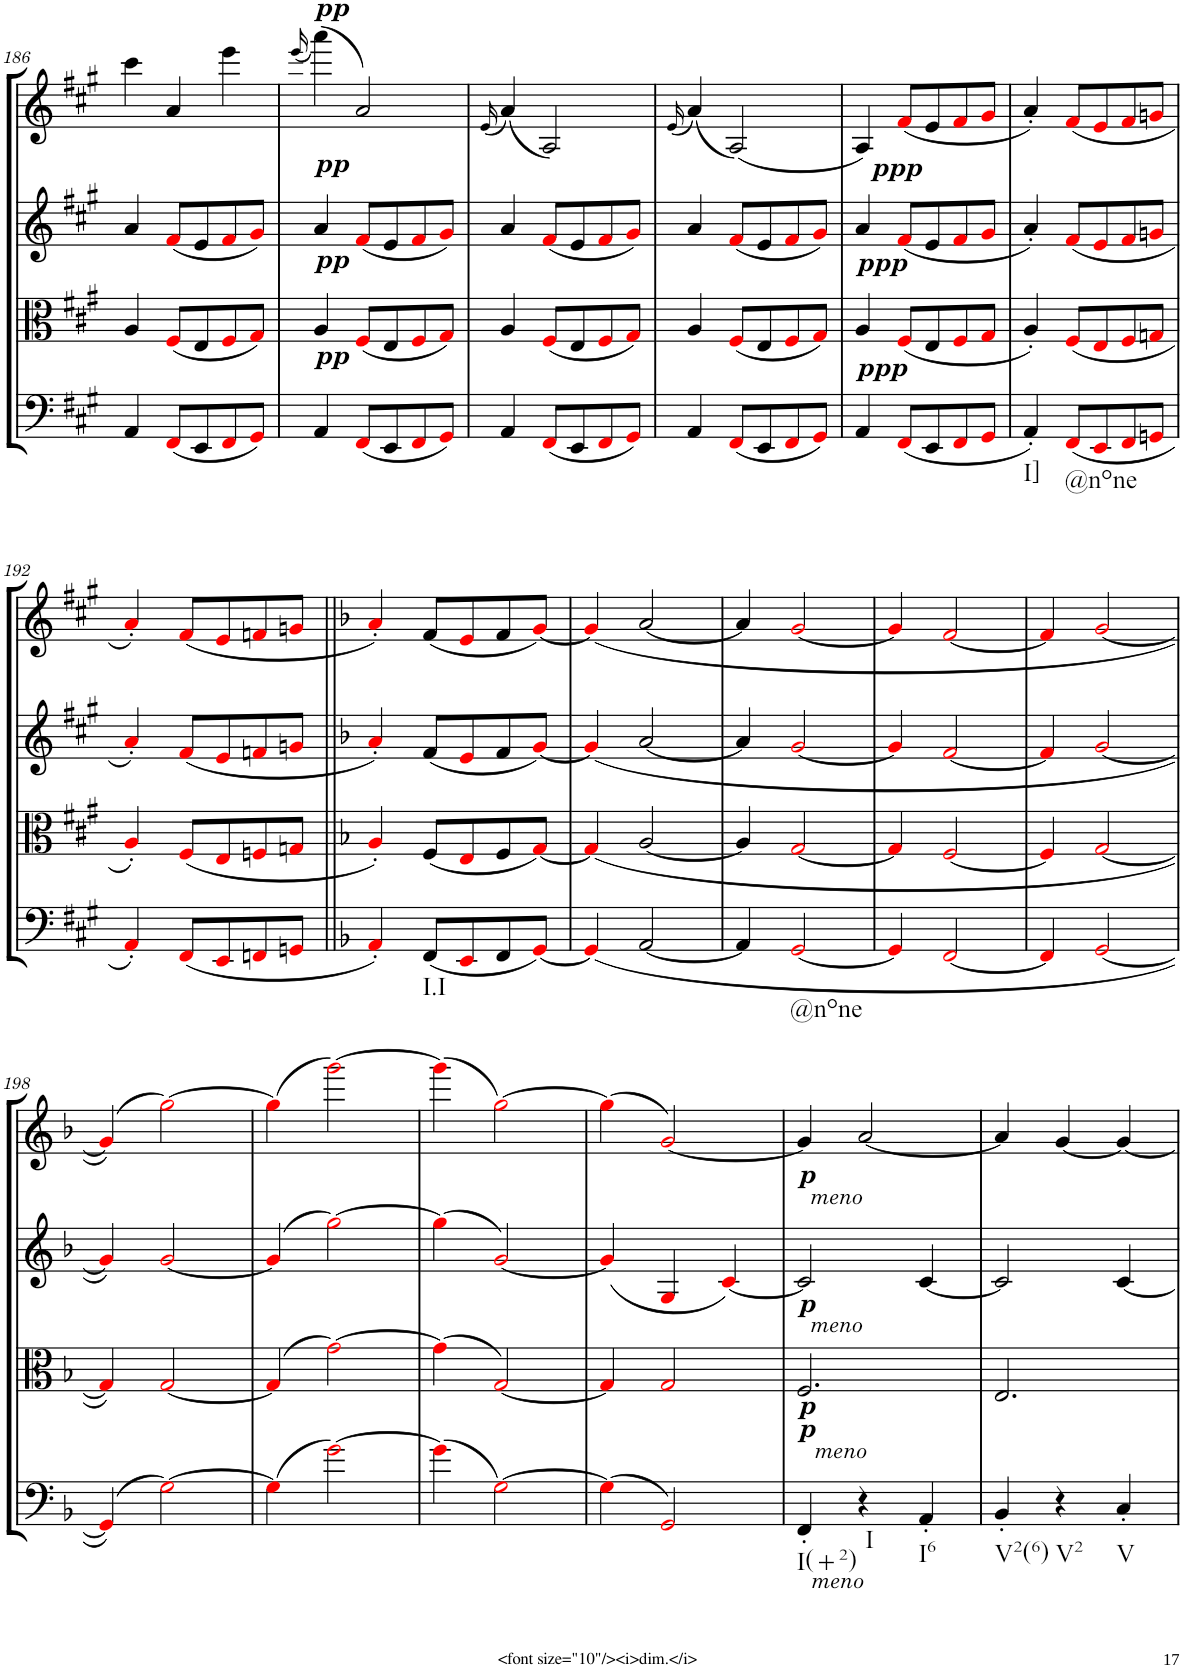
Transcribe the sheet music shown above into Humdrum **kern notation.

**kern	**kern	**kern	**kern
*part4	*part3	*part2	*part1
*staff4	*staff3	*staff2	*staff1
*I"Cello	*I"Viola	*I"2nd Violin	*I"1st Violin
*	*I'Vla	*I'Vln	*I'Vln
!!LO:PB:g=z
*clefF4	*clefC3	*clefG2	*clefG2
*k[f#c#g#]	*k[f#c#g#]	*k[f#c#g#]	*k[f#c#g#]
*A:	*A:	*A:	*A:
*M3/4	*M3/4	*M3/4	*M3/4
=186	=186	=186	=186
4AA/	4A/	4a/	4ccc#\
(8FF#i/L	(8F#i/L	(8f#i/L	4a/
8EE/	8E/	8e/	.
8FF#i/	8F#i/	8f#i/	4eee\
8GG#i/J)	8G#i/J)	8g#i/J)	.
=187	=187	=187	=187
.	.	.	(16qeee/
!	!	!	!LO:TX:a:Bi:t=pp
!	!	!LO:TX:a:Bi:t=pp	!
!	!LO:TX:a:Bi:t=pp	!	!
!LO:TX:a:Bi:t=pp	!	!	!
4AA/	4A/	4a/	(4aaa\)
(8FF#i/L	(8F#i/L	(8f#i/L	2a/)
8EE/	8E/	8e/	.
8FF#i/	8F#i/	8f#i/	.
8GG#i/J)	8G#i/J)	8g#i/J)	.
=188	=188	=188	=188
.	.	.	(16qe/
4AA/	4A/	4a/	(4a/)
(8FF#i/L	(8F#i/L	(8f#i/L	2A/)
8EE/	8E/	8e/	.
8FF#i/	8F#i/	8f#i/	.
8GG#i/J)	8G#i/J)	8g#i/J)	.
=189	=189	=189	=189
.	.	.	(16qe/
4AA/	4A/	4a/	(4a/)
(8FF#i/L	(8F#i/L	(8f#i/L	(2A/)
8EE/	8E/	8e/	.
8FF#i/	8F#i/	8f#i/	.
8GG#i/J)	8G#i/J)	8g#i/J)	.
=190	=190	=190	=190
!	!	!LO:TX:a:Bi:t=ppp	!
!	!	!LO:TX:b:Bi:t=ppp	!
!LO:TX:a:Bi:t=ppp	!	!	!
4AA/	4A/	4a/	4A/)
(8FF#i/L	(8F#i/L	(8f#i/L	(8f#i/L
8EE/	8E/	8e/	8e/
8FF#i/	8F#i/	8f#i/	8f#i/
8GG#i/J	8G#i/J	8g#i/J	8g#i/J
=191	=191	=191	=191
!LO:TX:b:t=I]	!	!	!
4AA'/)	4A'/)	4a'/)	4a'/)
!LO:TX:b:t=@none	!	!	!
(8FF#i/L	(8F#i/L	(8f#i/L	(8f#i/L
8EEi/	8Ei/	8ei/	8ei/
8FF#i/	8F#i/	8f#i/	8f#i/
8GGni/J	8Gni/J	8gni/J	8gni/J
!!LO:LB:g=z
=192	=192	=192	=192
4AA'i/)	4A'i/)	4a'i/)	4a'i/)
(8FF#i/L	(8F#i/L	(8f#i/L	(8f#i/L
8EEi/	8Ei/	8ei/	8ei/
8FFni/	8Fni/	8fni/	8fni/
8GGni/J	8Gni/J	8gni/J	8gni/J
=193||	=193||	=193||	=193||
*k[b-]	*k[b-]	*k[b-]	*k[b-]
*F:	*F:	*F:	*F:
4AA'i/)	4A'i/)	4a'i/)	4a'i/)
!LO:TX:b:t=I.I	!	!	!
(8FF/L	(8F/L	(8f/L	(8f/L
8EEi/	8Ei/	8ei/	8ei/
8FF/	8F/	8f/	8f/
[8GGi/J)	[8Gi/J)	[8gi/J)	[8gi/J)
=194	=194	=194	=194
(4GGi/]	(4Gi/]	(4gi/]	(4gi/]
[2AA/	[2A/	[2a/	[2a/
=195	=195	=195	=195
4AA/]	4A/]	4a/]	4a/]
!LO:TX:b:t=@none	!	!	!
[2GGi/	[2Gi/	[2gi/	[2gi/
=196	=196	=196	=196
4GGi/]	4Gi/]	4gi/]	4gi/]
[2FFi/	[2Fi/	[2fi/	[2fi/
=197	=197	=197	=197
4FFi/]	4Fi/]	4fi/]	4fi/]
[2GGi/	[2Gi/	[2gi/	[2gi/
!!LO:LB:g=z
=198	=198	=198	=198
(4GGi/])	4Gi/])	4gi/])	(4gi/])
[2Gi\)	[2Gi/	[2gi/	[2ggi\)
=199	=199	=199	=199
(4Gi\]	(4Gi/]	(4gi/]	(4ggi\]
[2gi\)	[2gi\)	[2ggi\)	[2gggi\)
=200	=200	=200	=200
(4gi\]	(4gi\]	(4ggi\]	(4gggi\]
[2Gi\)	[2Gi/)	[2gi/)	[2ggi\)
=201	=201	=201	=201
(4Gi\]	4Gi/]	(4gi/]	(4ggi\]
2GGi/)	2Gi/	4Gi/	[2gi/)
.	.	[4ci/)	.
=202	=202	=202	=202
!	!	!LO:TX:a:i:t=meno	!
!	!	!LO:TX:a:Bi:t=p	!
!	!LO:TX:a:i:t=meno	!	!
!	!LO:TX:a:Bi:t=p	!	!
!LO:TX:a:i:t=meno	!	!	!
!LO:TX:b:i:t=meno	!	!	!
!LO:TX:a:Bi:t=p	!	!	!
!LO:TX:a:Bi:t=p	!	!	!
!LO:TX:b:t=I(+2)	!	!	!
4FF'/	2.F/	2c/]	4g/]
!LO:TX:b:t=I	!	!	!
4r	.	.	[2a/
!LO:TX:b:t=I6	!	!	!
4AA'/	.	[4c/	.
=203	=203	=203	=203
!LO:TX:b:t=V2(6)	!	!	!
4BB-'/	2.E/	2c/]	4a/]
!LO:TX:b:t=V2	!	!	!
4r	.	.	[4g/
!LO:TX:b:t=V	!	!	!
4C'/	.	[4c/	4g/_
=	=	=	=
*-	*-	*-	*-
